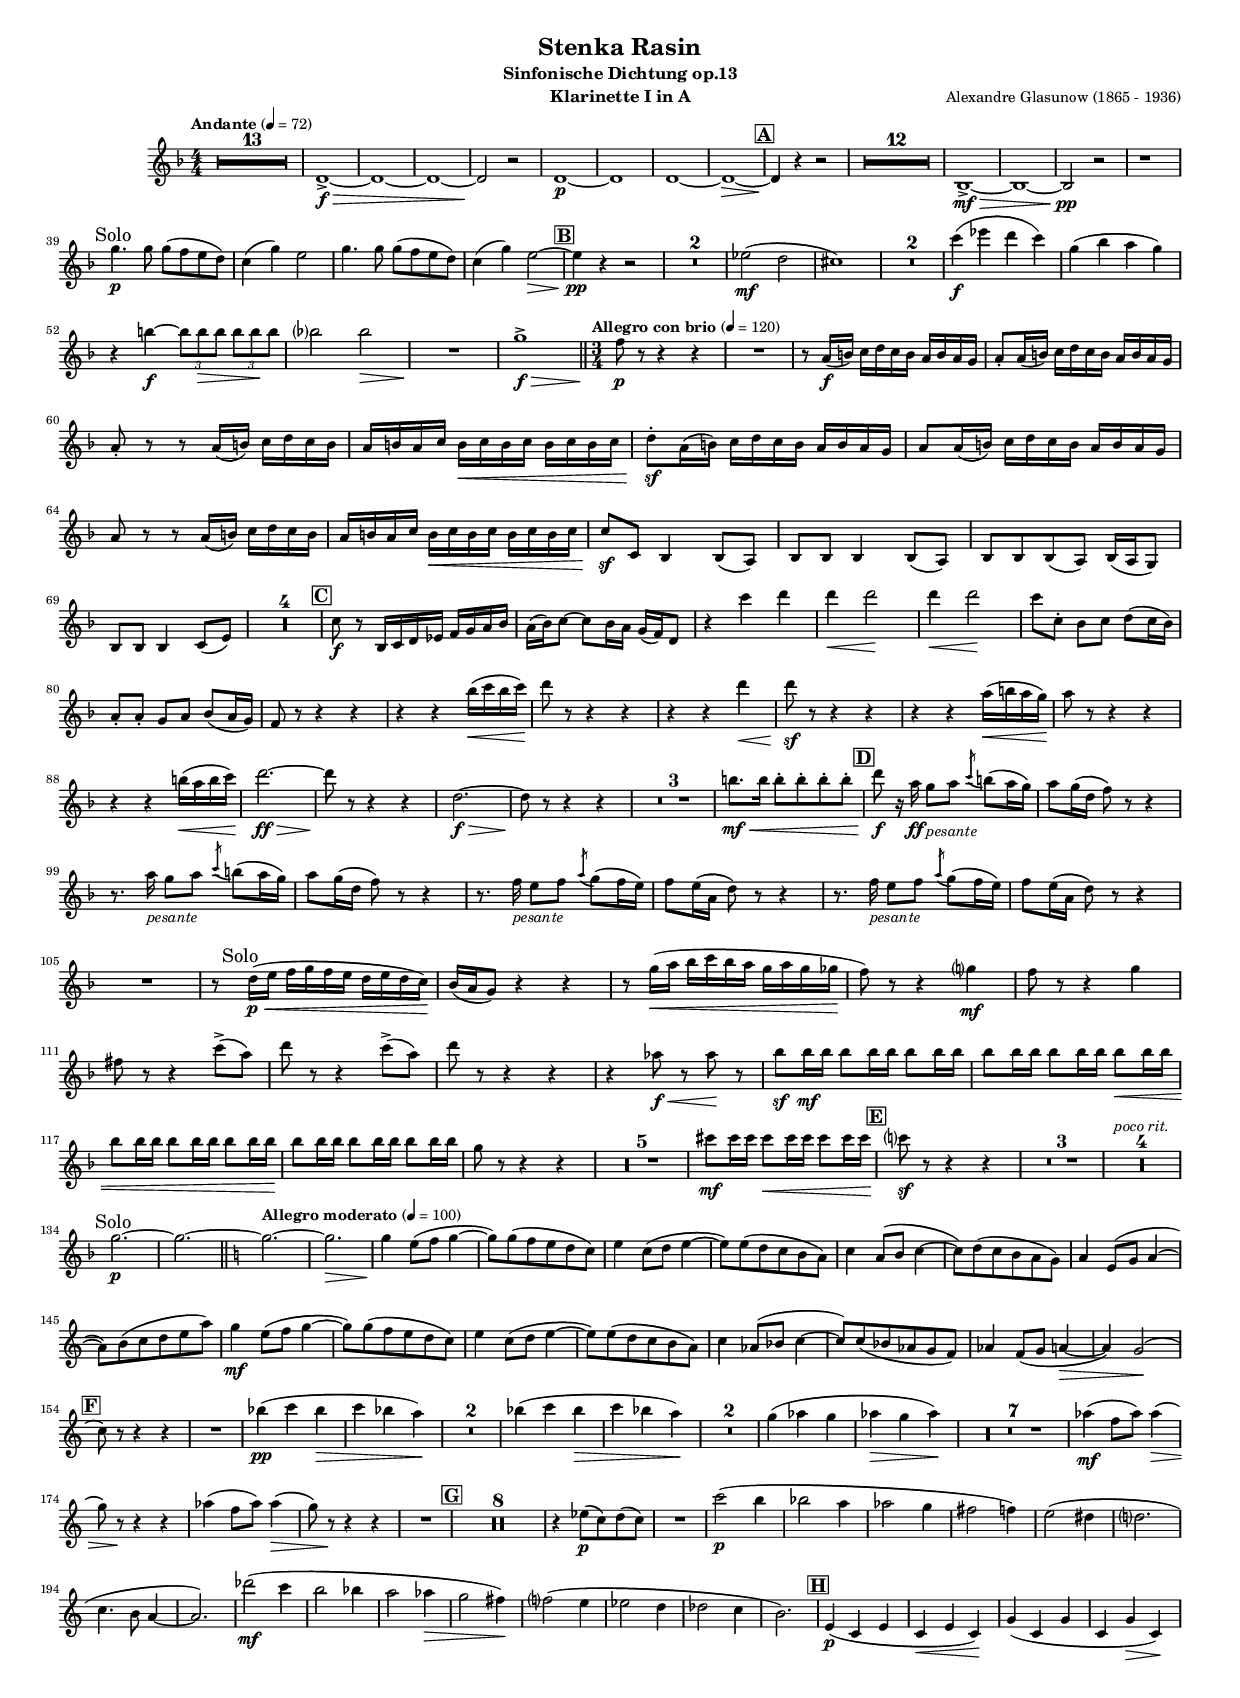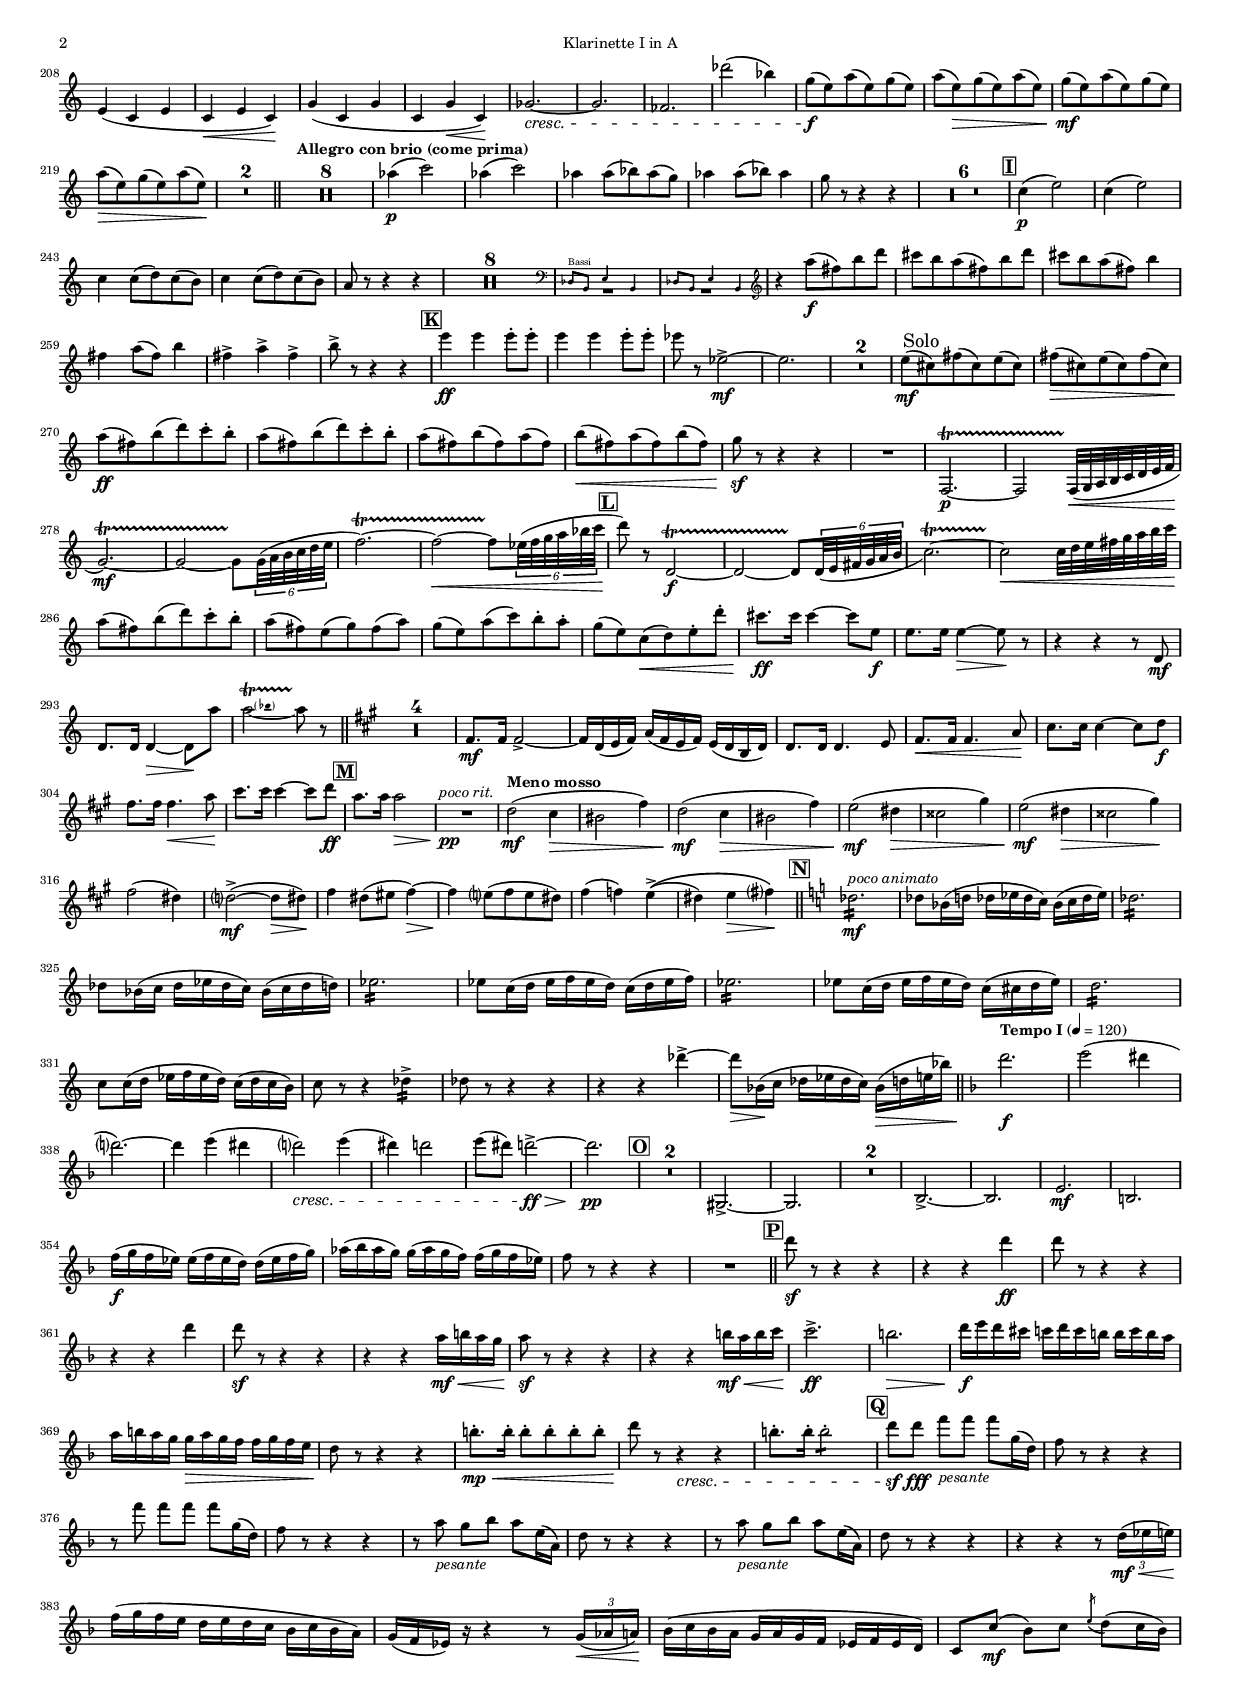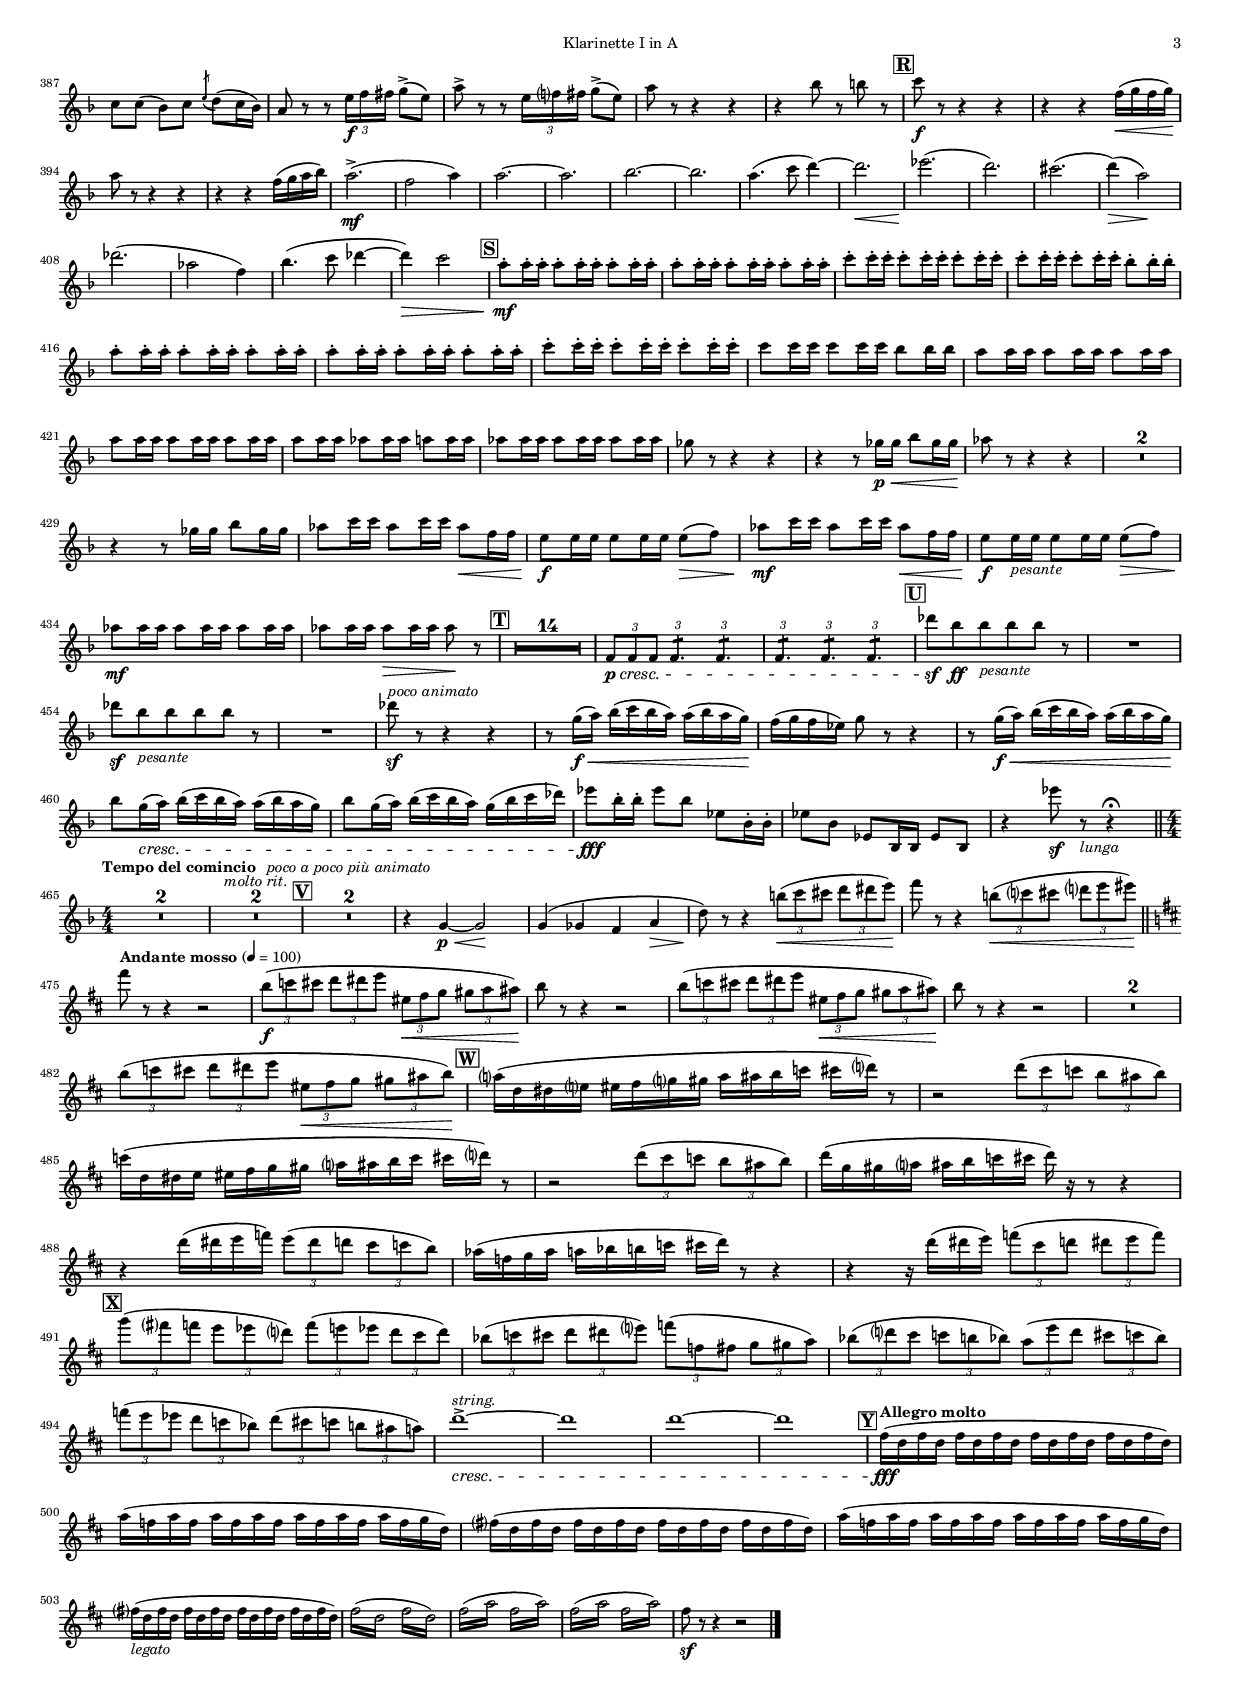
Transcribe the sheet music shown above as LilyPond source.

%{
%}

\version "2.18.2"
\language "deutsch"

\paper {
    top-margin = 10\mm
    bottom-margin = 10\mm
    left-margin = 10\mm
    right-margin = 10\mm
    ragged-last = ##t
}
  
\header{
  title = "Stenka Rasin"
  subtitle = "Sinfonische Dichtung op.13"
  composer = "Alexandre Glasunow (1865 - 1936)"
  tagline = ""
}

% Adapt this for automatic line-breaks
mBreak = { \break }
#(set-global-staff-size 13)

% Useful snippets
pDolce = \markup { \dynamic p \italic \bold "dolce" }
pesante = _\markup {\italic {"pesante"} }
pocoRit = ^\markup {\italic {"poco rit."} }
moltoRit = ^\markup {\italic {"molto rit."} }
pocoAnimato = ^\markup {\italic {"poco animato"} }
pocoAPocoPiuAnimato = ^\markup {\italic {"poco a poco più animato"} }
lunga = _\markup {\italic {"lunga"} }
string = ^\markup {\italic {"string."} }
legato = _\markup {\italic {"legato"} }


clarinet_I_in_A_part_one_Music = {
  \relative c' {
    \transposition a
    \key f \major
    \numericTimeSignature
    \time 4/4
    \tempo "Andante" 4 = 72

    % page 1 line 1
    R1*13 |
    d1->\f\>~ |
    d1~ |
    d1~ |
    d2\! r2 |
    d1\p~ |
    d1 |
    d1~ |
    d1~\> |
    \mark #1
    d4\! r4 r2 |
    R1*12 |
    b1->\mf\>~ |
    b1~ |
    b2\pp r2 |
    r1 |
    \mBreak
    
    % page 1 line 2
    \mark "Solo"
    g''4.\p g8 g( f e d) |
    c4( g') e2 |
    g4. g8 g( f e d) |
    c4( g') e2\>~ |
    \mark #2
    e4\pp r4 r2 |
    R1*2 |
    es2\mf( d |
    cis1) |
    R1*2 |
    c'4\f( es d c) |
    g4( b a g) |
    \mBreak
    
    % page 1 line 3
    r4 h~\f \tuplet 3/2 { h8 h\> h } \tuplet 3/2 { h8 h\! h }  |
    b2 b2 \> |
    R1\! |
    g1->\f\> |
    \bar "||" \time 3/4 \tempo "Allegro con brio" 4 = 120
    f8\p\! r8 r4 r4 |
    R2. |
    r8 a,16\f( h) c d c h a h a g |
    a8-. a16( h) c d c h a h a g |
    \mBreak
    
    % page 1 line 4
    a8-. r r a16( h) c d c h |
    a16 h a c h\< c h c %{ Fliegendreck, kein Staccato %} h c h c |
    d8-.\sf a16( h) c d c h a h a g |
    a8 a16( h) c d c h a h a g |
    \mBreak
    
    % page 1 line 5
    a8 r r a16( h) c d c h |
    a16 h a c h\< c h c h c h c |
    c8\sf c, b4 b8( a) |
    b8 b b4 b8( a) |
    b8 b b( a) b16( a g8) |
    \mBreak

    % page 1 line 6
    b8 b b4 c8( e) |
    R2.*4 |
    \mark #3
    c'8\f r b,16 c d es f g a b |
    a16( b) c8~ c b16 a g( f) d8 |
    r4 c'' d |
    d4\< d2\! |
    d4\< d2\! |
    c8 c,-. b c d( c16 b) |
    \mBreak
    
    % page 1 line 7
    a8-. a-. g a b( a16 g) |
    f8 r r4 r |
    r4 r b'16(\< c b c)\! |
    d8 r8 r4 r |
    r4 r d\< |
    d8\sf r8 r4 r |
    r4 r a16(\< h a g)\! |
    a8 r8 r4 r |
    \mBreak
    
    % page 1 line 8
    r4 r h16(\< a h c) |
    d2.\ff\>~ |
    d8\! r8 r4 r |
    d,2.\f\>~ |
    d8\! r8 r4 r |
    R2.*3 |
    h'8.\mf\< h16 h8-. h-. h-. h-. |
    \mark #4
    d8\f r16 a\ff g8\pesante a \acciaccatura { c8 } h( a16 g) |
    a8 g16( d f8) r8 r4 |
    \mBreak
    
    % page 1 line 9
    r8. a16\pesante g8 a \acciaccatura { c8 } h( a16 g) |
    a8 g16( d f8) r8 r4 |
    r8. f16\pesante e8 f \acciaccatura { a8 } g( f16 e) |
    f8 e16( a, d8) r8 r4 |
    r8. f16\pesante e8 f \acciaccatura { a8 } g( f16 e) |
    f8 e16( a, d8) r8 r4 |
    \mBreak
    
    % page 1 line 10
    R2. |
    r8 \mark Solo d16\p\<( e f g f e d e d c\! ) |
    b16( a g8) r4 r |
    r8 g'16(\< a b c b a g a g ges\! |
    f8) r8 r4 g\mf |
    f8 r8 r4 g |
    \mBreak
    
    % page 1 line 11
    fis8 r8 r4 c'8(-> a) |
    d8 r8 r4 c8(-> a) |
    d8 r8 r4 r |
    r4 as8\f\< r as\! r |
    b8\sf b16\mf b b8 b16 b b8 b16 b |
    b8 b16 b b8 b16 b b8\< b16 b |
    \mBreak
    
    % page 1 line 12
    b8 b16 b b8 b16 b b8 b16 b\! |
    b8 b16 b b8 b16 b b8 b16 b |
    g8 r8 r4 r |
    R2.*5 |
    cis8\mf cis16 cis cis8\< cis16 cis cis8 cis16 cis |
    \mark #5
    c8\sf r8 r4 r4 |
    R2.*3 |
    R2.*4\pocoRit |
    \mBreak
  }
}

clarinet_I_in_B_Music = {
  \relative c' {

    % page 2 line 1
    \mark Solo
    g''2.\p~ |
    g2.~ |
    \bar "||"
    \tempo "Allegro moderato" 4 = 100
    \key c \major
    g2.~ |
    g2.\> |
    g4\! e8( f g4~ |
    g8) g( f e d c) |
    e4 c8( d e4~ |
    e8) e( d c h a) |
    c4 a8( h c4~ |
    c8) d( c h a g) |
    a4 e8( g a4~ |
    \mBreak
    
    % page 2 line 2
    a8) h( c d e a) |
    g4\mf e8( f g4~ |
    g8) g( f e d c) |
    e4 c8( d e4~ |
    e8) e( d c h a) |
    c4 as8( b c4~ |
    c8) c( b as g f) |
    as4 f8( g a4~\> |
    a4) g2(\! |
    \mBreak
    
    % page 2 line 3
    \mark #6
    c8) r8 r4 r |
    R2. |
    b'4\pp( c b\> |
    c4 b a)\! |
    R2.*2 |
    b4( c b\> |
    c4 b a)\! |
    R2.*2 |
    g4( as g |
    as4\> g as)\! |
    R2.*7 |
    as4(\mf f8 as) as4(\> |
    \mBreak

    % page 2 line 4
    g8) r8\! r4 r |
    as4( f8 as) as4(\> |
    g8) r8\! r4 r |
    R2. |
    \mark #7
    R2.*8 |
    r4 es8(\p c) d( c) |
    R2. |
    c'2(\p h4 |
    b2 a4 |
    as2 g4 |
    fis2 f4) |
    e2( dis4 |
    d2. |
    \mBreak
    
    % page 2 line 5
    c4. h8 a4~ |
    a2.) |
    des'2(\mf c4 |
    h2 b4 |
    a2 as4\> |
    g2 fis4)\! |
    f2( e4 |
    es2 d 4 |
    des2 c4 |
    h2.) |
    \mark #8
    e,4(\p c e |
    c\< e c)\! |
    g'4( c, g' |
    c, g'\> c,)\! |
    \mBreak
    
    % page 2 line 6
    e4( c e |
    c4 \<e c)\! |
    g'4( c, g' |
    c,4 g'\< c,)\! |
    ges'2.\cresc~ |
    ges2. |
    fes2. |
    des''2( b4) |
    g8(\f e) a( e) g( e) |
    a8( e)\> g( e) a( e) |
    g8(\mf e) a( e) g( e) |
    \mBreak
    
    % page 2 line 7
    a8(\> e) g( e) a( e)\! |
    R2.*2 |
    \bar "||" \tempo "Allegro con brio (come prima)"
    R2.*8 |
    as4(\p c2) |
    as4( c2) |
    as4 as8( b) as( g) |
    as4 as8( b) as4 |
    g8 r8 r4 r |
    R2.*6 |
    \mark #9
    c,4(\p e2)
    c4( e2)
    \mBreak
    
    % page 2 line 8 (start)
    c4 c8( d) c( h) |
    c4 c8( d) c( h) |
    a8 r8 r4 r |
    R2.*8 |
    <<
      {
       \override MultiMeasureRest.staff-position = #-4
        R2.*2
        \revert MultiMeasureRest.staff-position
      }
      \new CueVoice {
        \cueClef "bass" \stemUp des,,8^"Bassi" h e4 h | des8 h e4 h | \cueClefUnset
      }
    >>
  }
}

clarinet_I_in_A_part_two_Music = {
  \relative c' {
    \transposition a

    % page 2 line 8 (continued)
    r4 a''8(\f fis) h d |
    cis8 h a( fis) h d |
    cis8 h a( fis) h4 |
    \mBreak

    % page 2 line 9
    fis4 a8( fis) h4 |
    fis4-> a-> fis-> |
    h8-> r8 r4 r |
    \mark #11
    e4\ff e e8-. e-. |
    e4 e e8-. e-. |
    es 8 r8 es,2->\mf~ |
    es2. |
    R2.*2 |
    e8(\mf\mark "Solo" cis8) fis8( cis8) e8( cis8) |
    fis8(\> cis) e( cis) fis( cis) |
    \mBreak
    
    % page 2 line 10
    a'8(\ff fis) h( d) c-. h-. |
    a8( fis) h( d) c-. h-. |
    a8( fis) h( fis) a( fis) |
    h8(\< fis) a( fis) h( fis) |
    g8\sf\! r8 r4 r |
    R2. |
    f,,2.\p\startTrillSpan~ |
    f2 f32(\<\stopTrillSpan g a h c d e f |
    \mBreak

    % page 2 line 11
    g2.)\mf\startTrillSpan~ |
    g2~ g8\stopTrillSpan \tuplet 6/4 { g32( a h c d e } |
    f2.)\startTrillSpan~ |
    f2\<~ f8\stopTrillSpan \tuplet 6/4 { es32( f g a b c } |
    \mark #12
    d8\!) r8 d,,2\f\startTrillSpan~ |
    d2~ d8\stopTrillSpan \tuplet 6/4 { d32_( e fis g a h } |
    c2.)\startTrillSpan~ |
    c2\stopTrillSpan\< c32 d e fis g a h c\! |
    \mBreak
    
    % page 2 line 12
    a8( fis) h( d) c-. h-. |
    a8( fis) e( g) fis( a) |
    g( e) a( c) h-. a-. |
    g8( e) c(\< d) e-. d'-. |
    cis8.\ff cis16 cis4~ cis8 e,8\f |
    e8. e16 e4\>~ e8\! r8 |
    r4 r4 r8 d,\mf |
    \mBreak
    
    % page 2 line 13
    d8. d16 d4\>~ d8\! a''8 |
    \pitchedTrill a2_~ \startTrillSpan b a8\stopTrillSpan r8 |
    \bar "||" \key a \major
    R2.*4 |
    fis,8.\mf fis16 fis2->~ |
    fis16 d( e fis) a( fis e fis) e( d h d) |
    d8. d16 d4. e8 |
    fis8.\< fis16 fis4. a8\! |
    cis8. cis16 cis4~ cis8 d\f |
    \mBreak
    
    % page 2 line 14
    fis8. fis16 fis4.\< a8\! |
    cis8. cis16 cis4~ cis8 d\ff |
    \mark #13
    a8. a16 a2\> |
    R2.\pp\pocoRit |
    \tempo "Meno mosso"
    d,2\mf( cis4\> |
    his2 fis'4) |
    d2\mf( cis4\> |
    his2 fis'4) |
    e2\mf( dis4\> |
    cisis2 gis'4) |
    e2\mf( dis4\> |
    cisis2 gis'4)\! |
    \mBreak
    
    % page 3 line 1
    fis2( dis4) |
    d2->\mf(~ d8\> dis)\! |
    fis4 dis8( eis fis4~\>) |
    fis4\! e8( fis e dis) |
    fis4( f) e->(\( |
    dis4) e\> fis\)\! |
    \bar "||" \key c \major
    \mark #14
    \repeat tremolo 12 { des16\mf \pocoAnimato } |
    des8 b16( d des es des c) b( c des es) |
    \repeat tremolo 12 { des16 } |
    \mBreak
    
    % page 3 line 2
    des8 b16( c des es des c) b( c des d) |
    \repeat tremolo 12 { es16 } |
    es8 c16( d es f es d) c( d es f) |
    \repeat tremolo 12 { es16 } |
    es8 c16( d es f es d) c( cis d es) |
    \repeat tremolo 12 { d16 } |
    \mBreak

    % page 3 line 3
    c8 c16( d es f es d) c( d c h) |
    c8 r8 r4 \repeat tremolo 4 { des16-> } |
    des8 r8 r4 r |
    r4 r des'4->~ |
    des8\> b,16(\! c des es des c) b(\> d e b') |
    \bar "||" \key f \major \tempo "Tempo I" 4 = 120
    d2.\f |
    e2( dis4 |
    \mBreak

    % page 3 line 4
    d2.)~ |
    d4 e( dis |
    d2)\cresc e4( |
    dis4) d2 |
    e8( dis) d2->\ff\>~ |
    d2.\pp
    \mark #15
    R2.*2 |
    gis,,,2.->~ |
    gis2.
    R2.*2 |
    b2.->~ |
    b2. |
    e2.\mf |
    h2.
    \mBreak
    
    % page 3 line 5
    f''16\f( g f es) es( f es d) d( es f g) |
    as16( b as g) g( as g f) f( g f es) |
    f8 r8 r4 r |
    R2. |
    \bar "||"
    \mark #16
    d'8\sf r8 r4 r |
    r4 r d\ff |
    d8 r8 r4 r |
    \mBreak
    
    % page 3 line 6
    r4 r d |
    d8\sf r8 r4 r |
    r4 r a16\mf\< h a g |
    a8\sf r8 r4 r |
    r4 r h16\mf\< a h c |
    c2.->\ff |
    h2.\> |
    d16\f e d cis c d c h h c h a |
    \mBreak
    
    % page 3 line 7
    a16 h a g g\> a g f f g f e |
    d8\! r8 r4 r |
    h'8.-.\mp\< h16-. h8-. h8-. h8-. h8-. |
    d8\! r8 r4\cresc r |
    h8.-. h16-. \repeat tremolo 4 { h8-. } |
    \mark #17
    d8\sf d\fff f\pesante f f g,16( d) |
    f8 r8 r4 r |
    \mBreak
    
    % page 3 line 8
    r8 f' f f f g,16( d) |
    f8 r8 r4 r |
    r8 a\pesante g b a e16( a,) |
    d8 r8 r4 r |
    r8 a'\pesante g b a e16( a,) |
    d8 r8 r4 r |
    r4 r r8 \tuplet 3/2 { d16(\mf\< es e)\! } |
    \mBreak
    
    % page 3 line 9
    f16( g f e d e d c b c b a) |
    g16( f es) r r4 r8 \tuplet 3/2 { g16(\< as a)\! }
    b16( c b a g a g f es f es d) |
    c8 c'(\mf b) c \acciaccatura { e } d( c16 b) |
    \mBreak
    
    % page 3 line 10
    c8 c( b) c \acciaccatura { e } d( c16 b) |
    a8 r r \tuplet 3/2 { e'16\f f fis } g8->( e) |
    a8-> r r \tuplet 3/2 { e16 f fis } g8->( e) |
    a8 r8 r4 r |
    r4 b8 r h r |
    \mark #18 
    c8\f r8 r4 r |
    r4 r f,16(\< g f g)\! |
    \mBreak
    
    % page 3 line 11
    a8 r8 r4 r |
    r4 r f16( g a b) |
    a2.(->\mf |
    f2 a4) |
    a2.~ |
    a2. |
    b2.~ |
    b2. |
    a4.( c8 d4)~ |
    d2.\< |
    es2.(\! |
    d2.) |
    cis2.( |
    d4\>) (a2)\! |
    \mBreak
    
    % page 3 line 12
    des2.( |
    as2 f4) |
    b4.( c8 des4~ |
    des4\>) c2 |
    \mark #19
    a8-.\mf a16-. a16-. \repeat unfold 2 { a8-. a16-. a16-. } |
    \repeat unfold 3 { a8-. a16-. a16-. } |
    \repeat unfold 3 { c8-. c16-. c16-. } |
    \repeat unfold 2 { c8-. c16-. c16-. } b8-. b16-. b16-. |
    \mBreak

    % page 3 line 13
    \repeat unfold 3 { a8-. a16-. a16-. } |
    \repeat unfold 3 { a8-. a16-. a16-. } |
    \repeat unfold 3 { c8-. c16-. c16-. } |
    \repeat unfold 2 { c8 c16 c16 } b8 b16 b16 |
    \repeat unfold 3 { a8 a16 a16 } |
    \mBreak
    
    % page 3 line 14
    \repeat unfold 3 { a8 a16 a16 } |
    a8 a16 a16 as8 as16 as16 a8 a16 a16 |
    \repeat unfold 3 { as8 as16 as16 } |
    ges8 r8 r4 r |
    r4 r8 ges16\p\< ges b8 ges16 ges\! |
    as8 r8 r4 r |
    R2.*2 |
    \mBreak
    
    % page 4 line 1
    r4 r8 ges16 ges b8 ges16 ges |
    as8 c16 c as8 c16 c as8\< f16 f |
    e8\f e16 e e8 e16 e e8(\> f8) |
    as8\mf c16 c as8 c16 c as8\< f16 f |
    e8\f e16\pesante e e8 e16 e e8(\> f8) |
    \mBreak

    % page 4 line 2
    as8\mf as16 as as8 as16 as as8 as16 as |
    as8 as16 as as8\> as16 as as8\! r8 |
    \mark #20
    R2.*14 |
    \tuplet 3/2 { f,8\p\cresc f f } \tuplet 3/2 { \repeat tremolo 3 f8 } \tuplet 3/2 { \repeat tremolo 3 f8 } |
    \repeat unfold 3 \tuplet 3/2 { \repeat tremolo 3 f8 } |
    \mark #21
    des''8\sf b8\ff b\pesante b b r8 |
    R2. |
    \mBreak
    
    % page 4 line 3
    des8\sf b8\pesante b b b r8 |
    R2. |
    des8\sf\pocoAnimato r8 r4 r4 |
    r8 g,16(\f\< a) b( c b a) a( b a g)\! |
    f16( g f es) g8 r8 r4 |
    r8 g16(\f\< a) b( c b a) a( b a g)\! |
    \mBreak
    
    % page 4 line 4
    b8 g16(\cresc a) b( c b a) a( b a g) |
    b8 g16( a) b( c b a) g( b c des) |
    es8\fff b16-. b-. es8 b8 es,8 b16-. b-. |
    es8 b es, b16 b es8 b |
    r4 es''8\sf r8\lunga r4\fermata |
    \bar "||" \time 4/4 
    \mBreak
    
    % page 4 line 5
    \tempo "Tempo del comincio"
    R1*2 |
    R1*2\moltoRit |
    \mark #22
    R1*2\pocoAPocoPiuAnimato | % FIXME: Why does that not appear after V?
    r4 g,,4\p\<~ g2\! |
    g4( ges f a\> |
    d8)\! r8 r4 \tuplet 3/2 { h'8(\< c cis } \tuplet 3/2 { d dis e)\! } |
    f8 r8 r4 \tuplet 3/2 { h,8(\< c cis } \tuplet 3/2 { d e eis)\! } |
    \bar "||" \key d \major
    \mBreak

    % page 4 line 6
    \tempo "Andante mosso" 4 = 100
    fis8 r8 r4 r2 |
    \tuplet 3/2 { h,8(\f c cis } \tuplet 3/2 { d dis e } \tuplet 3/2 { eis,\< fis g } \tuplet 3/2 { gis a ais\!) } |
    h8 r8 r4 r2 |
    \tuplet 3/2 { h8( c cis } \tuplet 3/2 { d dis e } \tuplet 3/2 { eis,\< fis g } \tuplet 3/2 { gis a ais\!) } |
    h8 r8 r4 r2 |
    R1*2
    \mBreak
    
    % page 4 line 7
    \tuplet 3/2 { h8( c cis } \tuplet 3/2 { d dis e } \tuplet 3/2 { eis,\< fis g } \tuplet 3/2 { gis ais h\!) } |
    \mark #23
    a16( d, dis e eis fis g gis a ais h c cis d) r8 |
    r2 \tuplet 3/2 { d8( cis c } \tuplet 3/2 { h ais h) }
    \mBreak
    
    % page 4 line 8
    c16( d, dis e eis fis g gis a ais h c cis d) r8 |
    r2 \tuplet 3/2 { d8( cis c } \tuplet 3/2 { h ais h) } |
    d16( g, gis a ais h c cis d) r16 r8 r4 |
    \mBreak
    
    % page 4 line 9
    r4 d16( dis e f) \tuplet 3/2 { e8( dis d } \tuplet 3/2 { cis c h) } |
    as16( f g as a b h c cis d) r8 r4 |
    r4 r16 d( dis e) \tuplet 3/2 { f8( cis d } \tuplet 3/2 { dis e f) } |
    \mBreak

    % page 4 line 10
    \mark 24
    \tuplet 3/2 { g8( fis f } \tuplet 3/2 { e es d) } \tuplet 3/2 { f( e es } \tuplet 3/2 { d cis d)} |
    \tuplet 3/2 { b8( c cis } \tuplet 3/2 { d dis e) } \tuplet 3/2 { f( f, fis } \tuplet 3/2 { g gis a) } |
    \tuplet 3/2 { b8( d cis } \tuplet 3/2 { c h b) } \tuplet 3/2 { a( e' d } \tuplet 3/2 { cis c b) } |
    \mBreak
    
    % page 4 line 11
    \tuplet 3/2 { f'8( e es } \tuplet 3/2 { d c b) } \tuplet 3/2 { d( cis c } \tuplet 3/2 { h ais a) } |
    d1->\cresc\string~ |
    d1 |
    d1~ |
    d1 |
    \mark #25
    \tempo "Allegro molto"
    fis,16(\fff d \repeat unfold 6 { fis d } fis d) |
    \mBreak
    
    % page 4 line 12
    a'16( f \repeat unfold 6 { a16 f } g d) |
    fis16( d \repeat unfold 6 { fis d } fis d) |
    a'16( f \repeat unfold 6 { a f } g d) |
    \mBreak
    
    % page 4 line 13
    fis16(\legato d \repeat unfold 6 { fis d } fis d) |
    \repeat tremolo 4 { fis16( d } \repeat tremolo 4 { fis16 d) } |
    \repeat tremolo 4 { fis16( a } \repeat tremolo 4 { fis16 a) } |
    \repeat tremolo 4 { fis16( a } \repeat tremolo 4 { fis16 a) } |
    fis8\sf r8 r4 r2 |
    \bar "|."
  }
}

clarinet_II_in_A_part_one_Music = {
  \relative c' {
    \transposition a
    \key f \major
    \numericTimeSignature
    \time 4/4
    \tempo "Andante" 4 = 72

    % line 1
  }
}

\bookpart {
  \header{
    instrument = "Klarinette I in A"
  }
  \score {
    \new Staff {
      \compressFullBarRests
      % Make grace notes smaller and more fragile
      $(add-grace-property 'Voice 'NoteHead 'font-size '-5)
      $(add-grace-property 'Voice 'Slur 'height-limit '0.5)
      $(add-grace-property 'Voice 'Flag 'font-size '-5)
      $(add-grace-property 'Voice 'Stem 'length '8)
      $(add-grace-property 'Voice 'Beam 'beam-thickness '0.3)
      $(add-grace-property 'Voice 'Beam 'length-fraction '0.5)
      $(add-grace-property 'Voice 'Beam 'shorten '1)
      \set Score.markFormatter = #format-mark-box-alphabet
      \override DynamicLineSpanner.staff-padding = #3
      \accidentalStyle Score.modern-cautionary
      \new Voice {
        {
          % \transpose b a
          \clarinet_I_in_A_part_one_Music
        }
        \clarinet_I_in_B_Music
        {
          % \transpose b a
          \clarinet_I_in_A_part_two_Music
        }
      }
    }
  }
}

\bookpart {
  \header{
    instrument = "Klarinette II in A"
  }
  \score {
    \new Staff {
      \compressFullBarRests
      % Make grace notes smaller and more fragile
      $(add-grace-property 'Voice 'NoteHead 'font-size '-5)
      $(add-grace-property 'Voice 'Slur 'height-limit '0.5)
      $(add-grace-property 'Voice 'Flag 'font-size '-5)
      $(add-grace-property 'Voice 'Stem 'length '8)
      $(add-grace-property 'Voice 'Beam 'beam-thickness '0.3)
      $(add-grace-property 'Voice 'Beam 'length-fraction '0.5)
      $(add-grace-property 'Voice 'Beam 'shorten '1)
      \set Score.markFormatter = #format-mark-box-alphabet
      \override DynamicLineSpanner.staff-padding = #3
      \accidentalStyle Score.modern-cautionary
      \new Voice {
        {
          % \transpose b a
          \clarinet_II_in_A_part_one_Music
        }
      }
    }
  }
}
